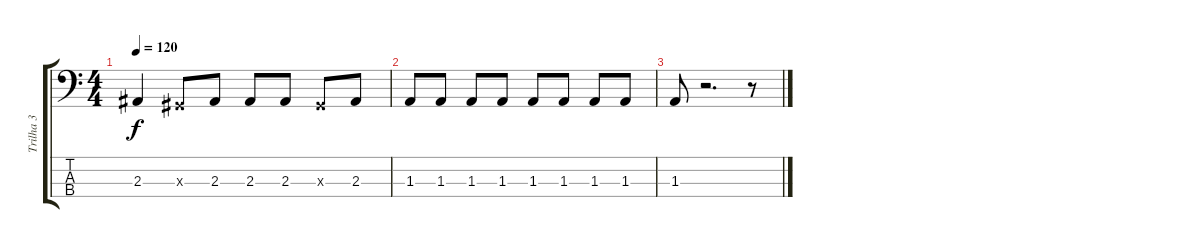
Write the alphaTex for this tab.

\track ("Trilha 3" "Trilha 3") {instrument electricbasspick}
\staff {score tabs}
\tuning (Gb2 Db2 Ab1 Eb1) {hide}
\ts (4 4)
\tempo 120
\clef f4
\ks c
2.3.4{dy f} 0.3{x}.8 2.3.8 2.3.8 2.3.8 0.3{x}.8 2.3.8 |
1.3.8 1.3.8 1.3.8 1.3.8 1.3.8 1.3.8 1.3.8 1.3.8 |
1.3.8 r.2{d} r.8
